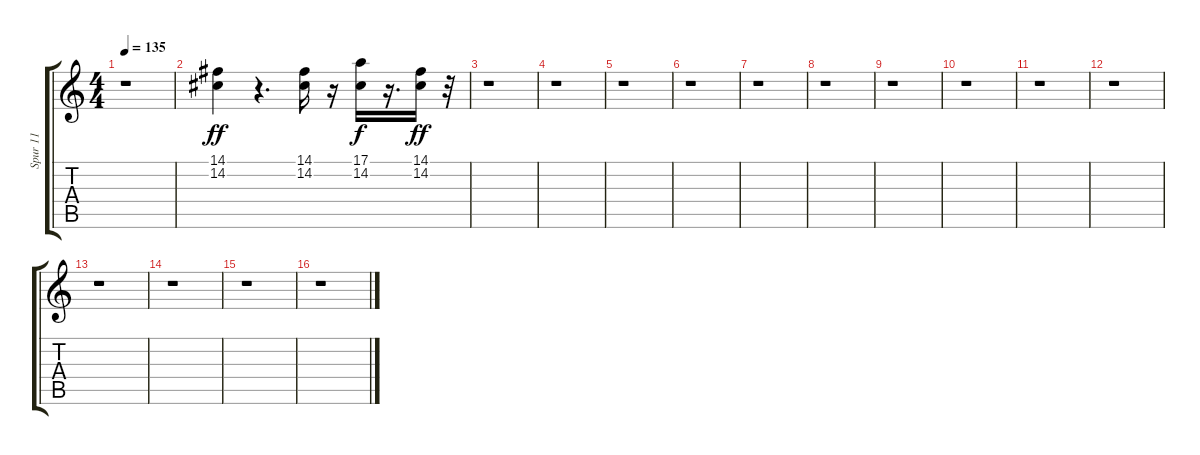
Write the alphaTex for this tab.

\track ("Spur 11" "Spur 11") {instrument pad6metallic}
\staff {score tabs}
\tuning (E4 B3 G3 D3 A2 E2) {hide}
\ts (4 4)
\tempo 135
\clef g2
\ks c
r.1{dy ff} |
(14.1 14.2).4 r.4{d} (14.1 14.2).16 r.16 (17.1 14.2).16{dy f} r.16{d} (14.1 14.2).16{dy ff} r.32 |
r.1 |
r.1 |
r.1 |
r.1 |
r.1 |
r.1 |
r.1 |
r.1 |
r.1 |
r.1 |
r.1 |
r.1 |
r.1 |
r.1
